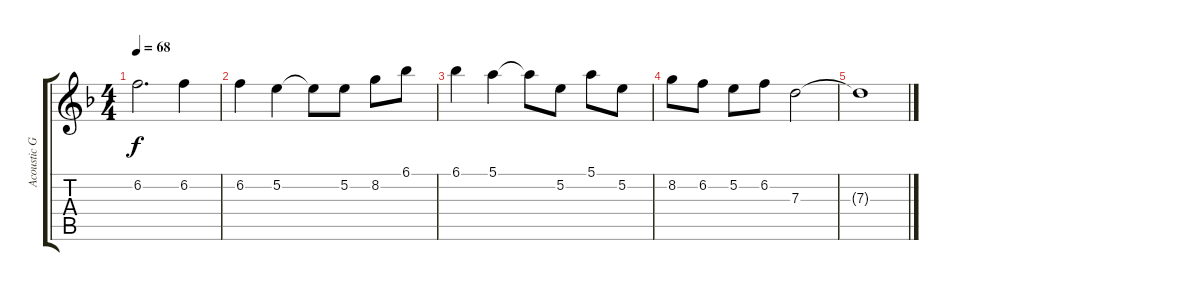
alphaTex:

\track ("Acoustic Guitar 2" "Acoustic G") {instrument acousticguitarnylon}
\staff {score tabs}
\tuning (E4 B3 G3 D3 A2 D2) {hide}
\ts (4 4)
\section ("" "")
\tempo 68
\clef g2
\ks dminor
6.2.2{d dy f} 6.2.4 |
6.2.4 5.2.4 5.2{t}.8 5.2.8 8.2.8 6.1.8 |
6.1.4 5.1.4 5.1{t}.8 5.2.8 5.1.8 5.2.8 |
8.2.8 6.2.8 5.2.8 6.2.8 7.3.2 |
7.3{t}.1
